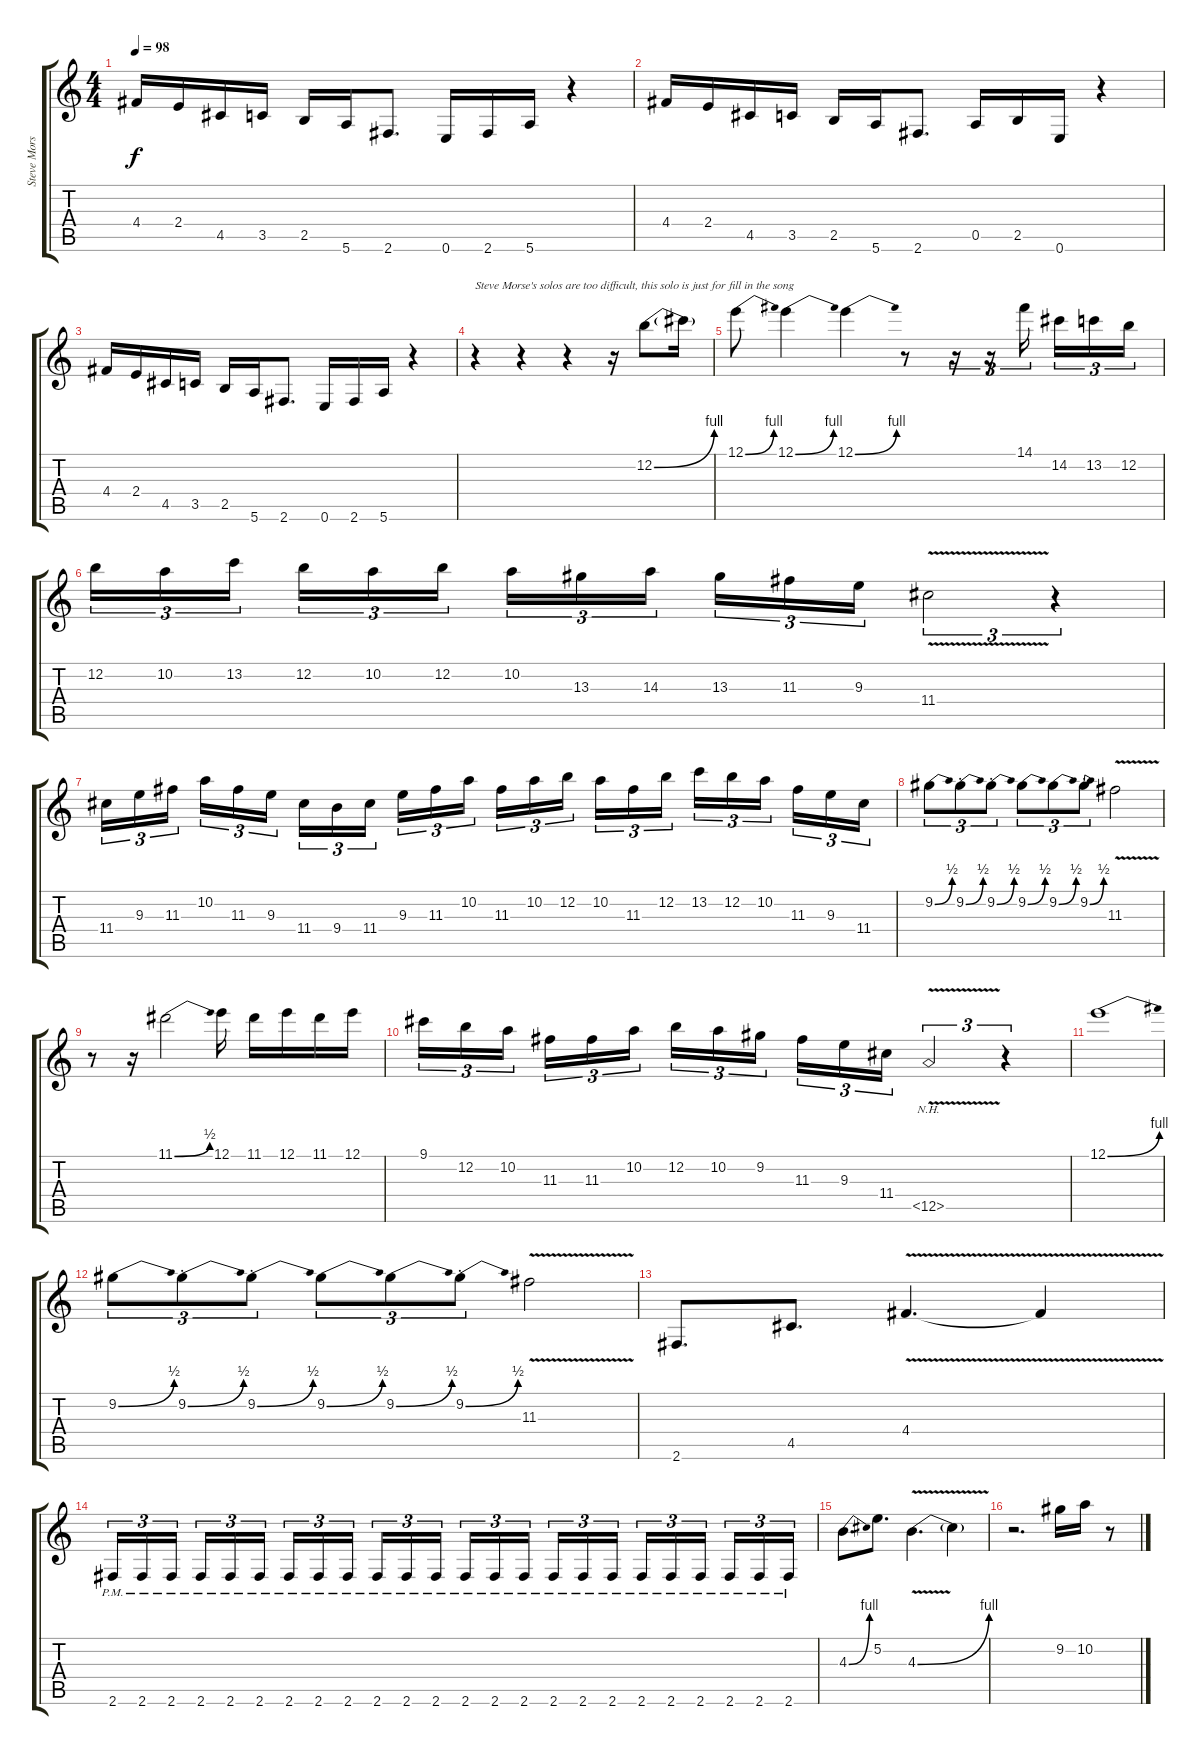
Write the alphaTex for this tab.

\track ("Steve Morse" "Steve Mors") {instrument distortionguitar}
\staff {score tabs}
\tuning (E4 B3 G3 D3 A2 E2) {hide}
\ts (4 4)
\tempo 98
\clef g2
\ks c
4.4.16{dy f} 2.4.16 4.5.16 3.5.16 2.5.16 5.6.16 2.6.8{d} 0.6.16 2.6.16 5.6.16 r.4 |
4.4.16 2.4.16 4.5.16 3.5.16 2.5.16 5.6.16 2.6.8{d} 0.5.16 2.5.16 0.6.16 r.4 |
4.4.16 2.4.16 4.5.16 3.5.16 2.5.16 5.6.16 2.6.8{d} 0.6.16 2.6.16 5.6.16 r.4 |
r.4{txt "Steve Morse's solos are too difficult, this solo is just for fill in the song"} r.4 r.4 r.16 12.2{be (bend 0 0 60 4)}.8 12.2{t}.16 |
12.1{be (bend 0 0 60 4)}.8 12.1{be (bend 0 0 60 4)}.4 12.1{be (bend 0 0 60 4)}.4 r.8 r.16{tu (3 2)} r.16{tu (3 2)} 14.1.16{tu (3 2)} 14.2.16{tu (3 2)} 13.2.16{tu (3 2)} 12.2.16{tu (3 2)} |
12.2.16{tu (3 2)} 10.2.16{tu (3 2)} 13.2.16{tu (3 2)} 12.2.16{tu (3 2)} 10.2.16{tu (3 2)} 12.2.16{tu (3 2)} 10.2.16{tu (3 2)} 13.3.16{tu (3 2)} 14.3.16{tu (3 2)} 13.3.16{tu (3 2)} 11.3.16{tu (3 2)} 9.3.16{tu (3 2)} 11.4{v}.2{tu (3 2)} r.4{tu (3 2)} |
11.4.16{tu (3 2)} 9.3.16{tu (3 2)} 11.3.16{tu (3 2)} 10.2.16{tu (3 2)} 11.3.16{tu (3 2)} 9.3.16{tu (3 2)} 11.4.16{tu (3 2)} 9.4.16{tu (3 2)} 11.4.16{tu (3 2)} 9.3.16{tu (3 2)} 11.3.16{tu (3 2)} 10.2.16{tu (3 2)} 11.3.16{tu (3 2)} 10.2.16{tu (3 2)} 12.2.16{tu (3 2)} 10.2.16{tu (3 2)} 11.3.16{tu (3 2)} 12.2.16{tu (3 2)} 13.2.16{tu (3 2)} 12.2.16{tu (3 2)} 10.2.16{tu (3 2)} 11.3.16{tu (3 2)} 9.3.16{tu (3 2)} 11.4.16{tu (3 2)} |
9.2{be (bend 0 0 60 2)}.8{tu (3 2)} 9.2{be (bend 0 0 60 2) st}.8{tu (3 2)} 9.2{be (bend 0 0 60 2) st}.8{tu (3 2)} 9.2{be (bend 0 0 60 2)}.8{tu (3 2)} 9.2{be (bend 0 0 60 2)}.8{tu (3 2)} 9.2{be (bend 0 0 60 2) st}.8{tu (3 2)} 11.3{v}.2 |
r.8 r.16 11.1{be (bend 0 0 60 2)}.2 12.1.16 11.1.16 12.1.16 11.1.16 12.1.16 |
9.1.16{tu (3 2)} 12.2.16{tu (3 2)} 10.2.16{tu (3 2)} 11.3.16{tu (3 2)} 11.3.16{tu (3 2)} 10.2.16{tu (3 2)} 12.2.16{tu (3 2)} 10.2.16{tu (3 2)} 9.2.16{tu (3 2)} 11.3.16{tu (3 2)} 9.3.16{tu (3 2)} 11.4.16{tu (3 2)} 12.5{nh v}.2{tu (3 2)} r.4{tu (3 2)} |
12.1{be (bend 0 0 60 4)}.1 |
9.2{be (bend 0 0 60 2)}.8{tu (3 2)} 9.2{be (bend 0 0 60 2) st}.8{tu (3 2)} 9.2{be (bend 0 0 60 2) st}.8{tu (3 2)} 9.2{be (bend 0 0 60 2)}.8{tu (3 2)} 9.2{be (bend 0 0 60 2)}.8{tu (3 2)} 9.2{be (bend 0 0 60 2) st}.8{tu (3 2)} 11.3{v}.2 |
2.6.8{d} 4.5.8{d} 4.4{v}.4{d} 4.4{t}.4 |
2.6{pm}.16{tu (3 2)} 2.6{pm}.16{tu (3 2)} 2.6{pm}.16{tu (3 2)} 2.6{pm}.16{tu (3 2)} 2.6{pm}.16{tu (3 2)} 2.6{pm}.16{tu (3 2)} 2.6{pm}.16{tu (3 2)} 2.6{pm}.16{tu (3 2)} 2.6{pm}.16{tu (3 2)} 2.6{pm}.16{tu (3 2)} 2.6{pm}.16{tu (3 2)} 2.6{pm}.16{tu (3 2)} 2.6{pm}.16{tu (3 2)} 2.6{pm}.16{tu (3 2)} 2.6{pm}.16{tu (3 2)} 2.6{pm}.16{tu (3 2)} 2.6{pm}.16{tu (3 2)} 2.6{pm}.16{tu (3 2)} 2.6{pm}.16{tu (3 2)} 2.6{pm}.16{tu (3 2)} 2.6{pm}.16{tu (3 2)} 2.6{pm}.16{tu (3 2)} 2.6{pm}.16{tu (3 2)} 2.6{pm}.16{tu (3 2)} |
4.3{be (bend 0 0 60 4)}.8{d} 5.2.8{d} 4.3{be (bend 0 0 60 4) v}.4{d} 4.3{t}.4 |
r.2{d} 9.2.16 10.2.16 r.8
